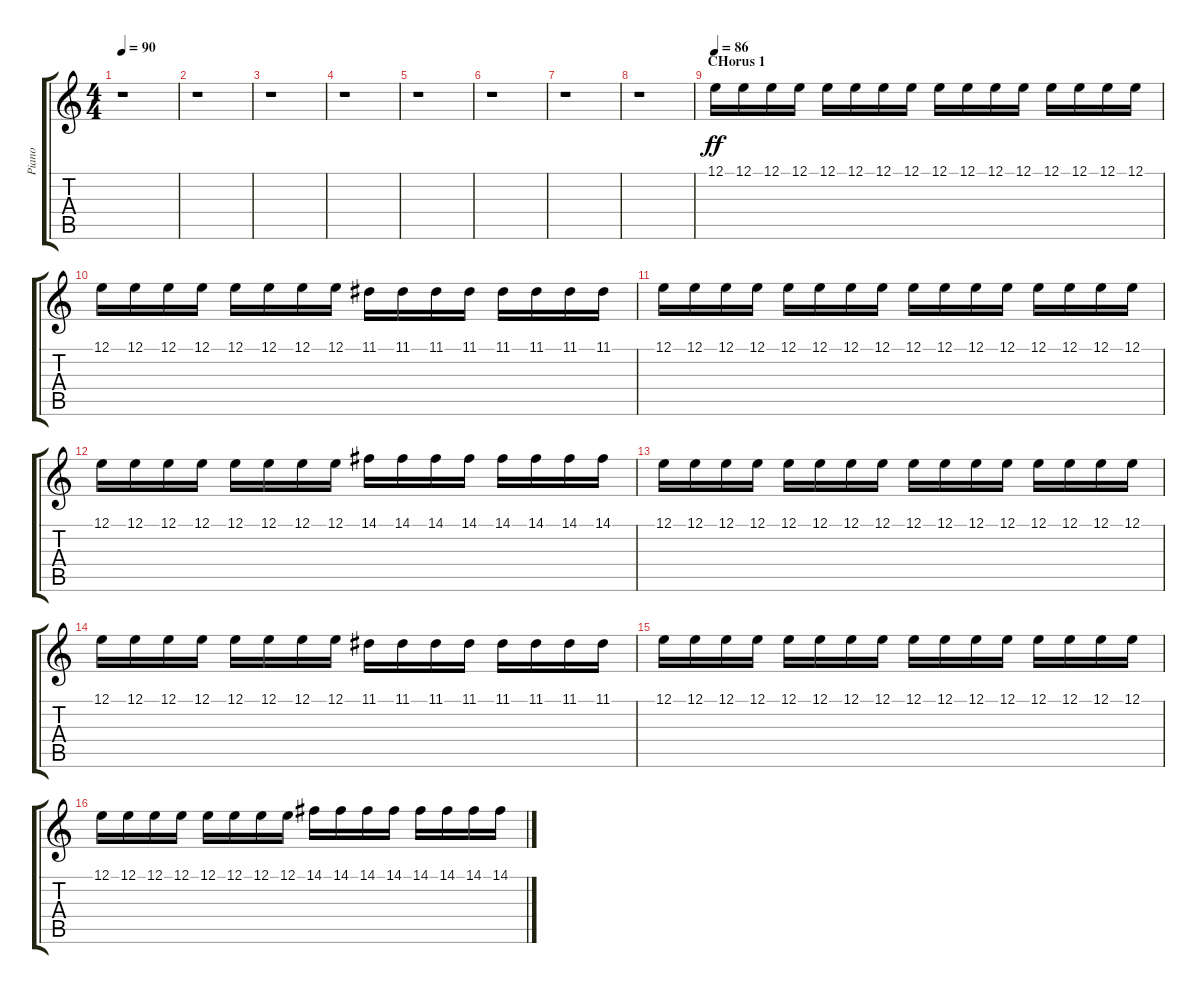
\track ("Piano" "Piano") {instrument electricgrandpiano}
\staff {score tabs}
\tuning (E4 B3 G3 D3 A2 E2) {hide}
\ts (4 4)
\tempo 90
\clef g2
\ks c
r.1{dy ff instrument electricgrandpiano} |
r.1 |
r.1 |
r.1 |
r.1 |
r.1 |
r.1 |
r.1 |
\section ("" "CHorus 1")
\tempo 86
12.1.16 12.1.16 12.1.16 12.1.16 12.1.16 12.1.16 12.1.16 12.1.16 12.1.16 12.1.16 12.1.16 12.1.16 12.1.16 12.1.16 12.1.16 12.1.16 |
12.1.16 12.1.16 12.1.16 12.1.16 12.1.16 12.1.16 12.1.16 12.1.16 11.1.16 11.1.16 11.1.16 11.1.16 11.1.16 11.1.16 11.1.16 11.1.16 |
12.1.16 12.1.16 12.1.16 12.1.16 12.1.16 12.1.16 12.1.16 12.1.16 12.1.16 12.1.16 12.1.16 12.1.16 12.1.16 12.1.16 12.1.16 12.1.16 |
12.1.16 12.1.16 12.1.16 12.1.16 12.1.16 12.1.16 12.1.16 12.1.16 14.1.16 14.1.16 14.1.16 14.1.16 14.1.16 14.1.16 14.1.16 14.1.16 |
12.1.16 12.1.16 12.1.16 12.1.16 12.1.16 12.1.16 12.1.16 12.1.16 12.1.16 12.1.16 12.1.16 12.1.16 12.1.16 12.1.16 12.1.16 12.1.16 |
12.1.16 12.1.16 12.1.16 12.1.16 12.1.16 12.1.16 12.1.16 12.1.16 11.1.16 11.1.16 11.1.16 11.1.16 11.1.16 11.1.16 11.1.16 11.1.16 |
12.1.16 12.1.16 12.1.16 12.1.16 12.1.16 12.1.16 12.1.16 12.1.16 12.1.16 12.1.16 12.1.16 12.1.16 12.1.16 12.1.16 12.1.16 12.1.16 |
12.1.16 12.1.16 12.1.16 12.1.16 12.1.16 12.1.16 12.1.16 12.1.16 14.1.16 14.1.16 14.1.16 14.1.16 14.1.16 14.1.16 14.1.16 14.1.16
